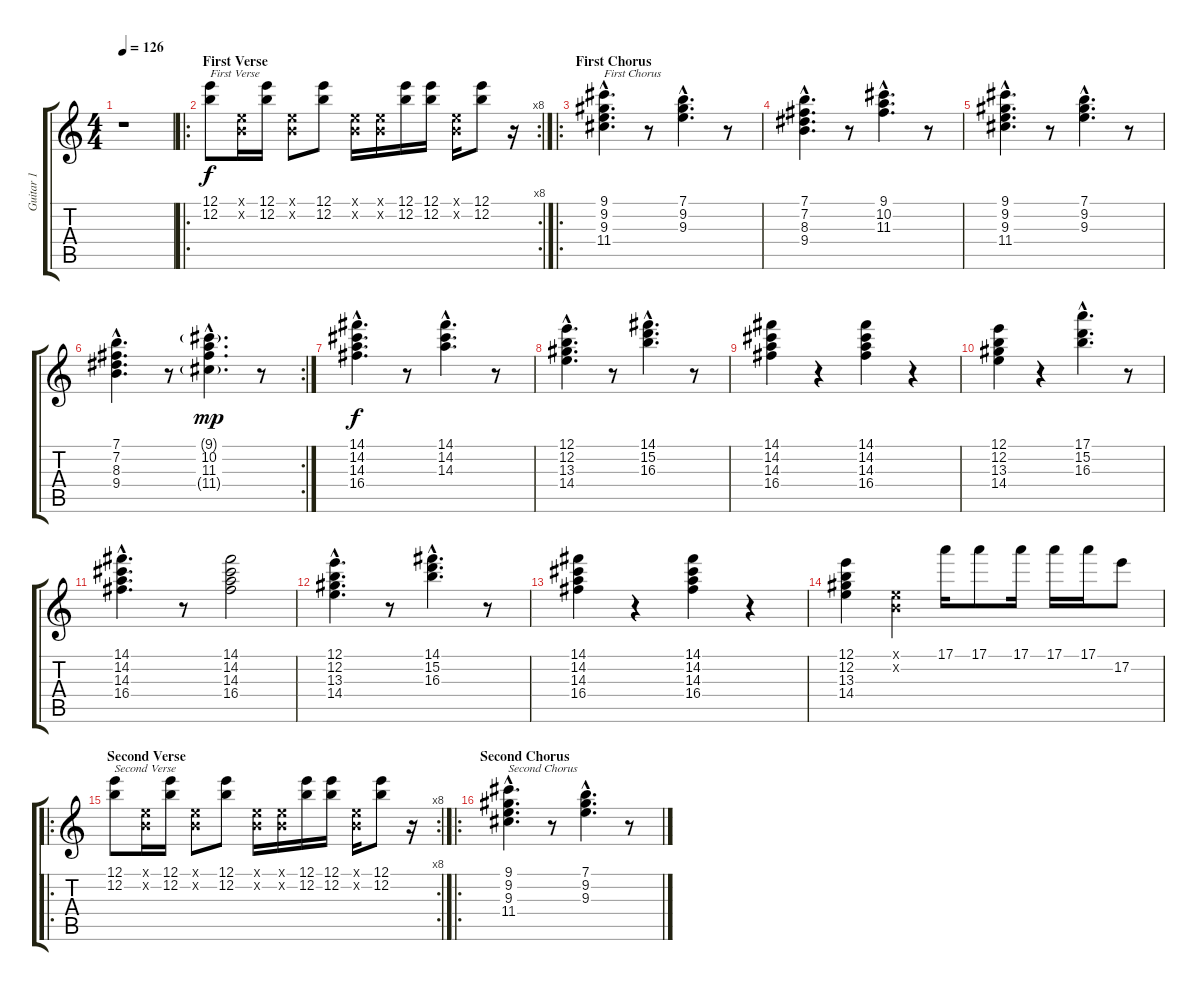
\track ("Guitar 1" "Guitar 1") {instrument electricguitarclean}
\staff {score tabs}
\tuning (E4 B3 G3 D3 A2 E2) {hide}
\ts (4 4)
\tempo 126
\clef g2
\ks c
r.1{dy f instrument electricguitarclean} |
\ro
\rc 8
\section ("" "First Verse")
(12.1 12.2).8{txt "First Verse"} (0.1{x} 0.2{x}).16 (12.1 12.2).16 (0.1{x} 0.2{x}).8 (12.1 12.2).8 (0.1{x} 0.2{x}).16 (0.1{x} 0.2{x}).16 (12.1 12.2).16 (12.1 12.2).16 (0.1{x} 0.2{x}).16 (12.1 12.2).8 r.16 |
\ro
\section ("" "First Chorus")
(9.1{hac} 9.2{hac} 9.3{hac} 11.4{hac}).4{d txt "First Chorus"} r.8 (7.1{hac} 9.2{hac} 9.3{hac}).4{d} r.8 |
(7.1{hac} 7.2{hac} 8.3{hac} 9.4{hac}).4{d} r.8 (9.1{hac} 10.2{hac} 11.3{hac}).4{d} r.8 |
(9.1{hac} 9.2{hac} 9.3{hac} 11.4{hac}).4{d} r.8 (7.1{hac} 9.2{hac} 9.3{hac}).4{d} r.8 |
\rc 2
(7.1{hac} 7.2{hac} 8.3{hac} 9.4{hac}).4{d} r.8 (9.1{g hac} 10.2{hac} 11.3{hac} 11.4{g hac}).4{d dy mp} r.8 |
(14.1{hac} 14.2{hac} 14.3{hac} 16.4{hac}).4{d dy f} r.8 (14.1{hac} 14.2{hac} 14.3{hac}).4{d} r.8 |
(12.1{hac} 12.2{hac} 13.3{hac} 14.4{hac}).4{d} r.8 (14.1{hac} 15.2{hac} 16.3{hac}).4{d} r.8 |
(14.1 14.2 14.3 16.4).4 r.4 (14.1 14.2 14.3 16.4).4 r.4 |
(12.1 12.2 13.3 14.4).4 r.4 (17.1{hac} 15.2{hac} 16.3{hac}).4{d} r.8 |
(14.1{hac} 14.2{hac} 14.3{hac} 16.4{hac}).4{d} r.8 (14.1 14.2 14.3 16.4).2 |
(12.1{hac} 12.2{hac} 13.3{hac} 14.4{hac}).4{d} r.8 (14.1{hac} 15.2{hac} 16.3{hac}).4{d} r.8 |
(14.1 14.2 14.3 16.4).4 r.4 (14.1 14.2 14.3 16.4).4 r.4 |
(12.1 12.2 13.3 14.4).4 (0.1{x} 0.2{x}).4 17.1.16 17.1.8 17.1.16 17.1.16 17.1.16 17.2.8 |
\ro
\rc 8
\section ("" "Second Verse")
(12.1 12.2).8{txt "Second Verse"} (0.1{x} 0.2{x}).16 (12.1 12.2).16 (0.1{x} 0.2{x}).8 (12.1 12.2).8 (0.1{x} 0.2{x}).16 (0.1{x} 0.2{x}).16 (12.1 12.2).16 (12.1 12.2).16 (0.1{x} 0.2{x}).16 (12.1 12.2).8 r.16 |
\ro
\section ("" "Second Chorus")
(9.1{hac} 9.2{hac} 9.3{hac} 11.4{hac}).4{d txt "Second Chorus"} r.8 (7.1{hac} 9.2{hac} 9.3{hac}).4{d} r.8
